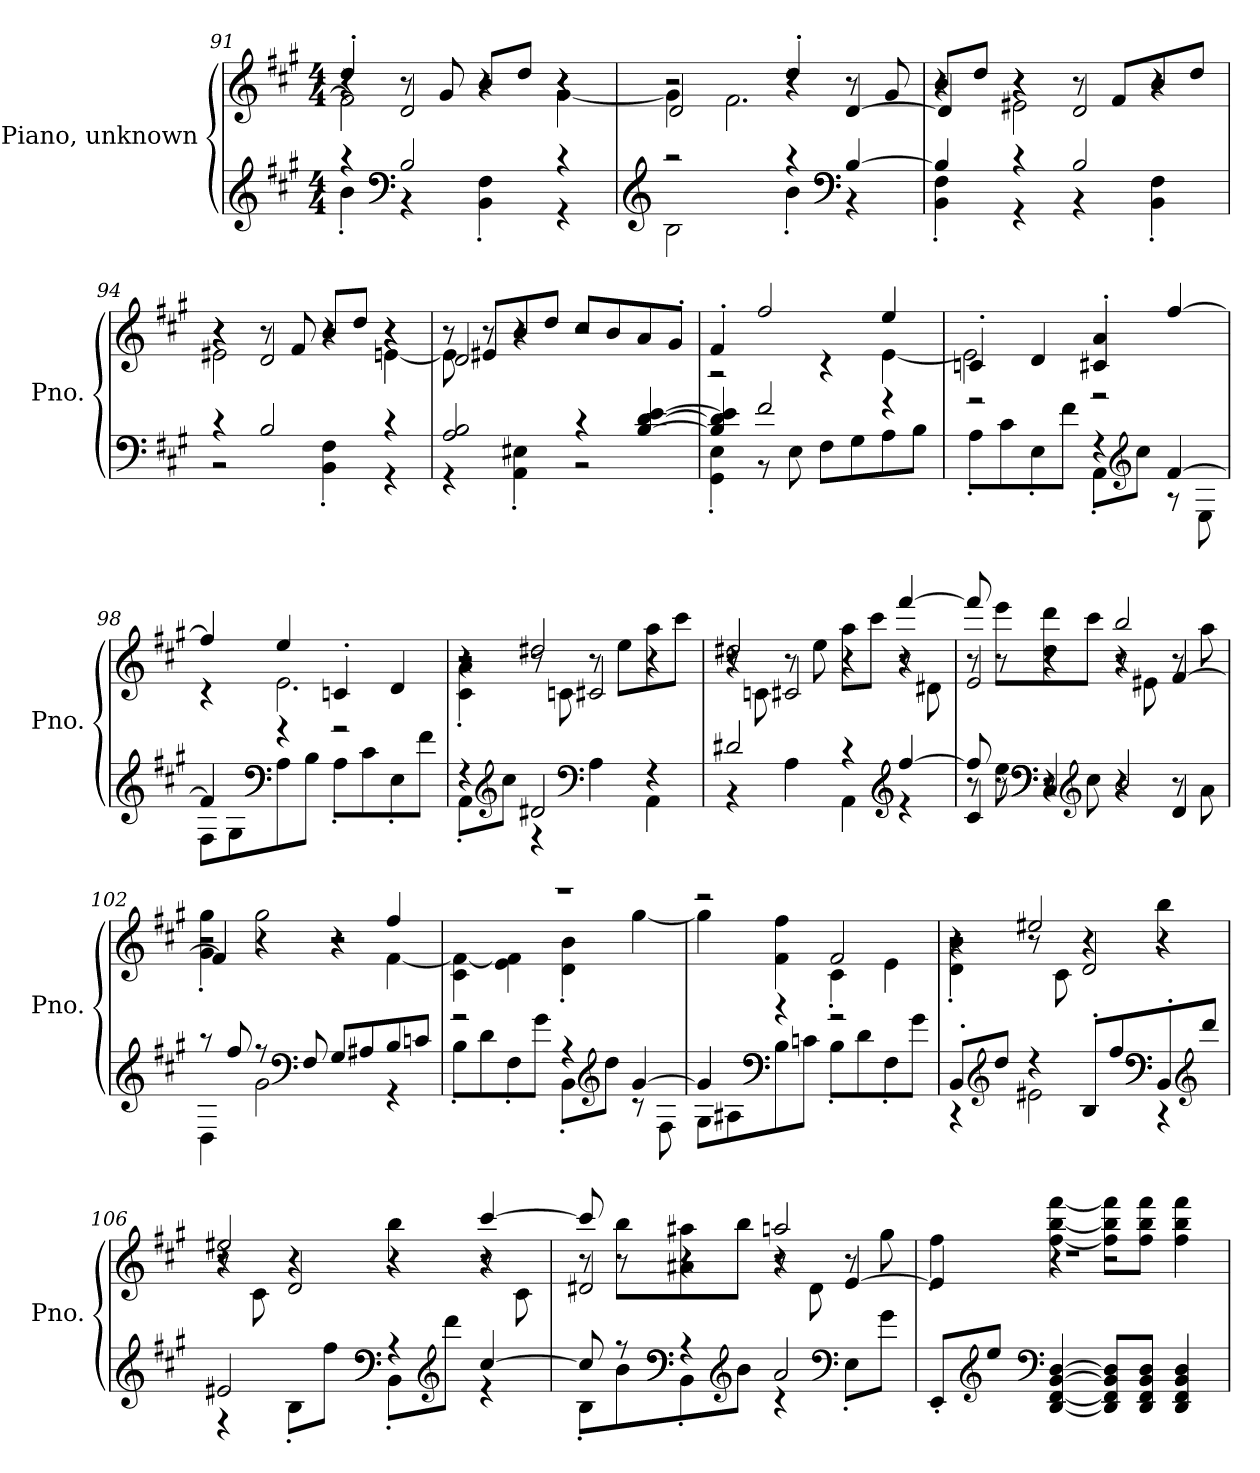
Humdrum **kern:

**kern	**kern
*part1	*part1
*staff2	*staff1
*I"Piano, unknown	*
*I'Pno.	*
*clefG2	*clefG2
*k[f#c#g#]	*k[f#c#g#]
*M4/4	*M4/4
=91	=91
*^	*^
*	*	*	*^
4r	4b'\	4dd'/	2f#\]	4r
*clefF4	*	*	*	*
2B/	4r	8r	.	2d/
.	.	8g#/	.	.
.	4BB\' 4F#\'	8b/L	4r	.
.	.	8dd/J	.	.
4r	4r	4r	[4g#\	4r
!!LO:LB:g=z	!!	!!
=92	=92	=92	=92	=92
*clefG2	*	*	*	*
2r	2B\	2r	4g#\]	2d/
.	.	.	2.f#\	.
4r	4b'\	4dd'/	.	4r
*clefF4	*	*	*	*
[4B/	4r	8r	.	[4d/
.	.	8g#/	.	.
=93	=93	=93	=93	=93
4B/]	4BB\' 4F#\'	8b/L	4r	4d/]
.	.	8dd/J	.	.
4r	4r	4r	2e#X\	4r
2B/	4r	8r	.	2d/
.	.	8f#/L	.	.
.	4BB\' 4F#\'	8b/	4r	.
.	.	8dd/J	.	.
=94	=94	=94	=94	=94
4r	2r	4r	2e#X\	4r
2B/	.	8r	.	2d/
.	.	8f#/	.	.
.	4BB\' 4F#\'	8b/L	4r	.
.	.	8dd/J	.	.
4r	4r	4r	[4en\	4r
=95	=95	=95	=95	=95
2A/ 2B/	4r	8r	8e\]	2d/
.	.	8e#X/L	8r	.
.	4AA\' 4E#X\'	8b/	4r	.
.	.	8dd/J	.	.
4r	2r	8cc#/L	2r	2r
.	.	8b/	.	.
[4B/ [4d/ [4e/	.	8a/	.	.
.	.	8g#'/J	.	.
*	*	*	*v	*v
!!LO:LB:g=z
=96	=96	=96	=96
4B/] 4d/] 4e/]	4GG#\' 4E\'	4f#'/	2r
2f#/	8r	2ff#/	.
.	8E\	.	.
.	8F#\L	.	4r
.	8G#\	.	.
4r	8A\	4ee/	[4e\
.	8B\J	.	.
=97	=97	=97	=97
2r	8A'\L	4cn'/	2e\]
.	8c#\	.	.
.	8E'\	4d/	.
.	8f#\J	.	.
4r	8AA'\L	4c#X/' 4a/'	2r
*clefG2	*	*	*
.	8cc#\J	.	.
[4f#/	8r	[4ff#/	.
.	8E\	.	.
=98	=98	=98	=98
4f#/]	8F#\L	4ff#/]	4r
.	8G#\	.	.
*clefF4	*	*	*
4r	8A\	4ee/	2.e\
.	8B\J	.	.
2r	8A'\L	4cn'/	.
.	8c#\	.	.
.	8E'\	4d/	.
.	8f#\J	.	.
=99	=99	=99	=99
*	*	*	*^
4r	8AA'\L	4r	4c#\' 4a\'	2r
*clefG2	*	*	*	*
.	8cc#\J	.	.	.
2d#X/	4r	2dd#X/	8r	.
.	.	.	8cn\	.
*clefF4	*	*	*	*
.	4A\	.	8r	2c#X/
.	.	.	8ee\L	.
4r	4AA\	4r	8aa\	.
.	.	.	8ccc#\J	.
!!LO:LB:g=z	!!	!!
=100	=100	=100	=100	=100
2d#X/	4r	2dd#X/	8r	4r
.	.	.	8cn\	.
.	4A\	.	8r	2c#X/
.	.	.	8ee\	.
4r	4AA\	4r	8aa\L	.
.	.	.	8ccc#\J	.
*clefG2	*	*	*	*
[4ff#/	4r	[4fff#/	8r	4r
.	.	.	8d#X\	.
=101	=101	=101	=101	=101
*	*^	*	*	*
8ff#/]	8r	4c#/	8fff#/]	8r	2e/
8r	8ee\	.	8r	8eee\L	.
*clefF4	*	*	*	*	*
4r	8r	4C#/	4r	8dd\ 8ddd\	.
*clefG2	*	*	*	*	*
.	8cc#\	.	.	8ccc#\J	.
2b/	4r	4r	2bb/	8r	4r
.	.	.	.	8e#X\	.
.	8r	4d/	.	8r	[4f#/
.	8a\	.	.	8aa\	.
*	*v	*v	*	*	*
=102	=102	=102	=102	=102
8r	4D\	2r	4g#\' 4gg#\'	4f#/]
8ff#/	.	.	.	.
8r	2g#\	.	2gg#\	4r
*clefF4	*	*	*	*
8F#/	.	.	.	.
8G#/L	.	4r	.	2r
8A#X/	.	.	.	.
8B/	4r	4ff#/	[4f#\	.
8cn/J	.	.	.	.
*	*	*	*v	*v
!!LO:PB:g=z
=103	=103	=103	=103
2r	8B'\L	1r	4c#\ 4f#\_
.	8d\	.	.
.	8F#'\	.	4e\ 4f#\]
.	8g#\J	.	.
4r	8BB'\L	.	4d\' 4b\'
*clefG2	*	*	*
.	8dd\J	.	.
[4g#/	8r	.	[4gg#\
.	8F#\	.	.
=104	=104	=104	=104
4g#/]	8G#\L	2r	4gg#\]
.	8A#X\	.	.
*clefF4	*	*	*
4r	8B\	.	4f#\ 4ff#\
.	8cn\J	.	.
2r	8B'\L	2f#/	4c#'\
.	8d\	.	.
.	8F#'\	.	4e\
.	8g#\J	.	.
=105	=105	=105	=105
*	*	*	*^
8BB'/L	4r	4r	4d\' 4b\'	2r
*clefG2	*	*	*	*
8dd/J	.	.	.	.
4r	2e#X\	2ee#X/	8r	.
.	.	.	8c#\	.
8B'/L	.	.	4r	2d/
8ff#/	.	.	.	.
*clefF4	*	*	*	*
8BB'/	4r	4r	4bb'\	.
*clefG2	*	*	*	*
8ddd/J	.	.	.	.
!!LO:LB:g=z	!!	!!
=106	=106	=106	=106	=106
2e#X/	4r	2ee#X/	8r	4r
.	.	.	8c#\	.
.	8B'\L	.	4r	2d/
.	8ff#\J	.	.	.
*clefF4	*	*	*	*
4r	8BB'\L	4r	4bb'\	.
*clefG2	*	*	*	*
.	8ddd\J	.	.	.
[4cc#/	4r	[4ccc#/	8r	4r
.	.	.	8c#\	.
=107	=107	=107	=107	=107
8cc#/]	8B'\L	8ccc#/]	8r	2d#X/
8r	8b\	8r	8bb\L	.
*clefF4	*	*	*	*
4r	8BB'\	4r	8a#X\ 8aa#X\	.
*clefG2	*	*	*	*
.	8b\J	.	8bb\J	.
2a/	4r	2aan/	8r	4r
.	.	.	8d#\	.
*clefF4	*	*	*	*
.	8E'\L	.	8r	[4e/
.	8g#\J	.	8gg#\	.
*v	*v	*	*	*
=108	=108	=108	=108
8EE'/L	1r	4ff#'\	4e/]
*clefG2	*	*	*
8ee/J	.	.	.
*clefF4	*	*	*
[4DD/ [4FF#/ [4BB/ [4D/	.	[4ff#\ [4bb\ [4fff#\	4r
8DD/] 8FF#/] 8BB/] 8D/]L	.	8ff#\] 8bb\] 8fff#\]L	2r
8DD/ 8FF#/ 8BB/ 8D/J	.	8ff#\ 8bb\ 8fff#\J	.
4DD/ 4FF#/ 4BB/ 4D/	.	4ff#\ 4bb\ 4fff#\	.
*	*v	*v	*v
=	=
*-	*-
